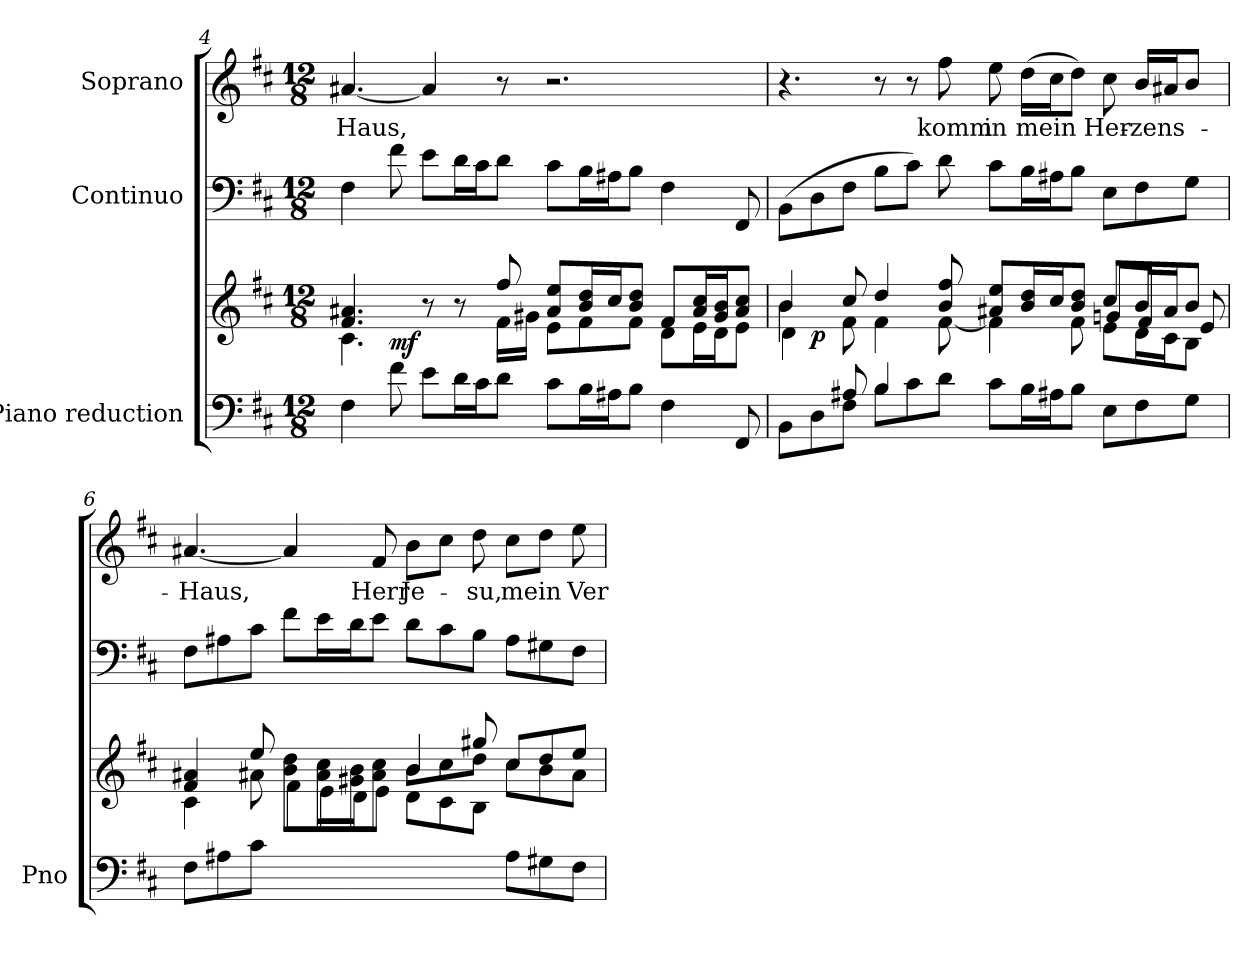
**kern	**kern	**dynam	**kern	**kern	**text
*part3	*part3	*part3	*part2	*part1	*part1
*staff4	*staff3	*staff3/4	*staff2	*staff1	*staff1
*I"Piano reduction	*	*	*I"Continuo	*I"Soprano	*
*I'Pno	*	*	*	*	*
*clefF4	*clefG2	*	*clefF4	*clefG2	*
*k[f#c#]	*k[f#c#]	*	*k[f#c#]	*k[f#c#]	*
*M12/8	*M12/8	*	*M12/8	*M12/8	*
=4	=4	=4	=4	=4	=4
*	*^	*	*	*	*
!	!	!	!	!	!	!LO:LY:b
*	*	*^	*	*	*	*
4F#\	4.f#/ 4.a#X/	4.c#\	4ryy	.	4F#\	[4.a#X/	-Haus,
!	!	!	!	!LO:DY:b	!	!	!
8f#\	.	.	1ryy	mf	8f#\	.	.
8e\L	8r	8ryy	.	.	8e\L	4a#/]	.
16d\L	8r	8ryy	.	.	16d\L	.	.
16c#\J	.	.	.	.	16c#\J	.	.
8d\J	8ff#/	16f#\LL	.	.	8d\J	8r	.
.	.	16g#X\JJ	.	.	.	.	.
8c#\L	8a#/ 8ee/L	8e\L	.	.	8c#\L	2.r	.
16B\L	16b/ 16dd/L	8f#\	.	.	16B\L	.	.
16A#X\J	16cc#/J	.	.	.	16A#X\J	.	.
8B\J	8b/ 8dd/J	8f#\J	.	.	8B\J	.	.
4F#\	8f#/L	8d\L	.	.	4F#\	.	.
.	16a#/ 16cc#/L	16e\L	4ryy	.	.	.	.
.	16g#/ 16b/J	16d\J	.	.	.	.	.
8FF#/	8a#/ 8cc#/J	8e\J	.	.	8FF#/	.	.
!!LO:LB:g=z
=5	=5	=5	=5	=5	=5	=5	=5
*^	*	*	*^	*	*	*	*
4ryy	8BB\L	4b/	4b\	4d\	8ryy	.	(>8BB\L	4.r	.
!	!	!	!	!	!	!LO:DY:b	!	!	!
.	8D\	.	.	.	1ryy	p	8D\	.	.
8A#X/	8F#\J	8cc#/	8f#\	4.ryy	.	.	8F#\J	.	.
4B/	8B\L	4dd/	4f#\	.	.	.	8B\L	8r	.
.	8c#\	.	.	.	.	.	8c#\J)	8r	.
!	!	!	!	!	!	!	!	!	!LO:LY:b
2..ryy	8d\J	8b/ 8ff#/	[8f#\	8ryy	.	.	8d\	8ff#\	komm
!	!	!	!	!	!	!	!	!	!LO:LY:b
.	8c#\L	8a#X/ 8ee/L	4f#\]	4.ryy	.	.	8c#\L	8ee\	in
!	!	!	!	!	!	!	!	!	!LO:LY:b
.	16B\L	16b/ 16dd/L	.	.	.	.	16B\L	(>16dd\LL	mein
.	16A#X\J	16cc#/J	.	.	.	.	16A#X\J	16cc#\J	.
.	8B\J	8b/ 8dd/J	8f#\	.	.	.	8B\J	8dd\J)	.
!	!	!	!	!	!	!	!	!	!LO:LY:b
.	8E\L	8cc#/L	8e\L	8gn/L	4.ryy	.	8E\L	8cc#\	Her-
!	!	!	!	!	!	!	!	!	!LO:LY:b
.	8F#\	16b/L	16d\L	8f#/J	.	.	8F#\	16b/LL	-zens-
.	.	16a#/J	16c#\J	.	.	.	.	16a#X/J	.
.	8G\J	8b/J	8B\J	8e/	.	.	8G\J	8b/J	.
=6	=6	=6	=6	=6	=6	=6	=6	=6	=6
!	!	!	!	!	!	!	!	!	!LO:LY:b
*v	*v	*	*	*	*	*	*	*	*
*	*	*	*v	*v	*	*	*	*
8F#\L	4f#/ 4a#X/	4c#\	4.ryy	.	8F#\L	[4.a#X/	-Haus,
8A#X\	.	.	.	.	8A#X\	.	.
8c#\J	8ee/	8a#X\	.	.	8c#\J	.	.
2.ryy	8b\ 8dd\L	4.ryy	8f#\L	.	8f#\L	4a#/]	.
.	16a#\ 16cc#\L	.	16e\L	.	16e\L	.	.
.	16g#X\ 16b\J	.	16d\J	.	16d\J	.	.
!	!	!	!	!	!	!	!LO:LY:b
.	8a#\ 8cc#\J	.	8e\J	.	8e\J	8f#/	Herr
!	!	!	!	!	!	!	!LO:LY:b
.	4b/	8b\L	8d\L	.	8d\L	8b\L	Je-
.	.	8cc#\	8c#\	.	8c#\	8cc#\J	.
!	!	!	!	!	!	!	!LO:LY:b
.	8gg#X/	8dd\J	8B\J	.	8B\J	8dd\	-su,
!	!	!	!	!	!	!	!LO:LY:b
8A#\L	8cc#/L	8cc#\L	4.ryy	.	8A#\L	8cc#\L	mein
8G#X\	8dd/	8b\	.	.	8G#X\	8dd\J	.
!	!	!	!	!	!	!	!LO:LY:b
8F#\J	8ee/J	8a#\J	.	.	8F#\J	8ee\	Ver-
*	*v	*v	*v	*	*	*	*
=	=	=	=	=	=
*-	*-	*-	*-	*-	*-
